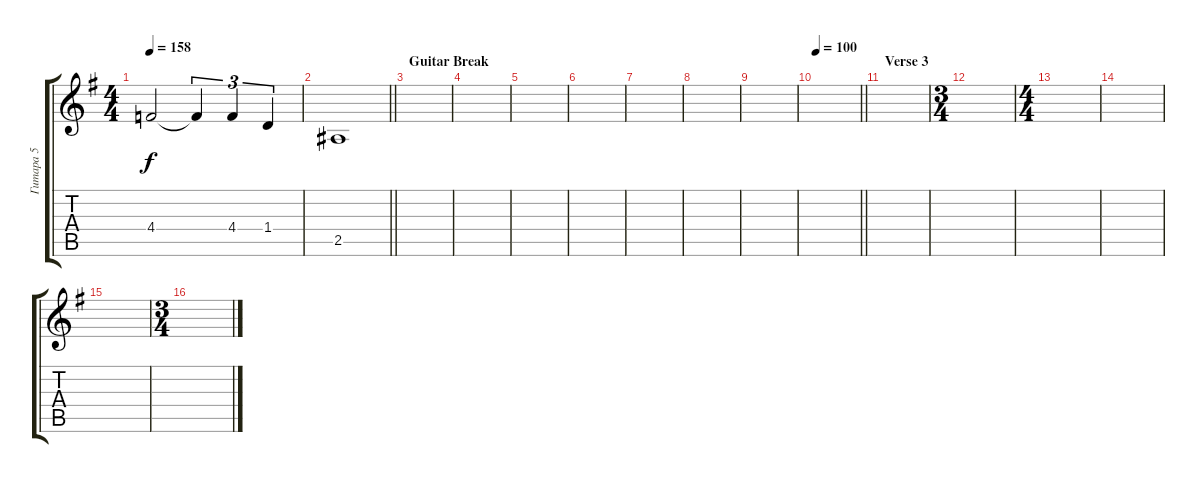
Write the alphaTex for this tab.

\track ("Гитара 5" "Гитара 5") {instrument distortionguitar}
\staff {score tabs}
\tuning (Eb4 Bb3 Gb3 Db3 Ab2 Eb2) {hide}
\ts (4 4)
\tempo 158
\clef g2
\ks eminor
4.4.2{dy f} 4.4{t}.4{tu (3 2)} 4.4.4{tu (3 2)} 1.4.4{tu (3 2)} |
\barLineRight lightlight
2.5.1 |
\section ("" "Guitar Break")
|
|
|
|
|
|
|
\tempo 100
\barLineRight lightlight
|
\section ("" "Verse 3")
|
\ts (3 4)
|
\ts (4 4)
|
|
|
\ts (3 4)
